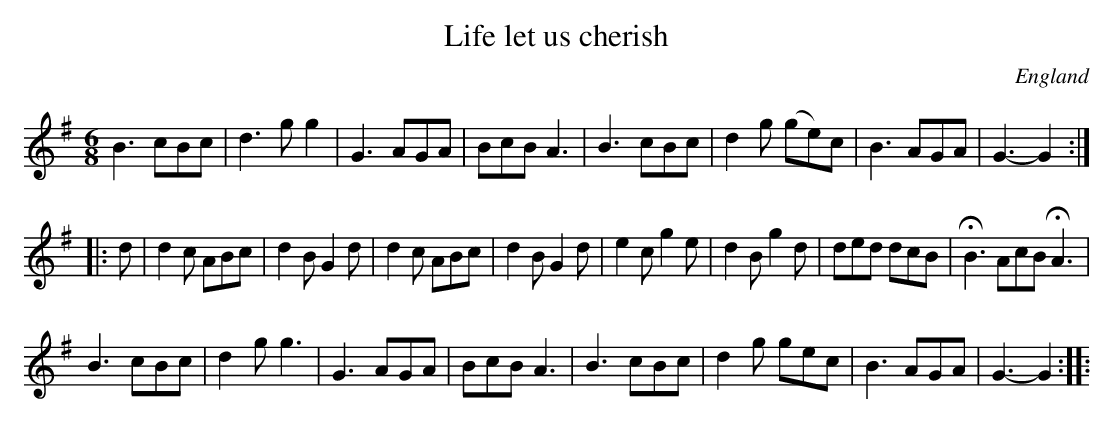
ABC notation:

X:1
T:Life let us cherish
L:1/8
M:6/8
O:England
K:G major
B3 cBc | d3 gg2 | G3 AGA | BcB A3 | B3 cBc | d2g (ge)c | B3 AGA | G3- G2 ::
d | \
d2c ABc | d2B G2d | d2c ABc | d2B G2d | \
e2c g2e | d2B g2d | ded dcB | HB3 AcB HA3 |
B3  cBc | d2g g3  | G3  AGA | BcB A3 | \
B3  cBc | d2g gec | B3  AGA | G3- G2 ::
